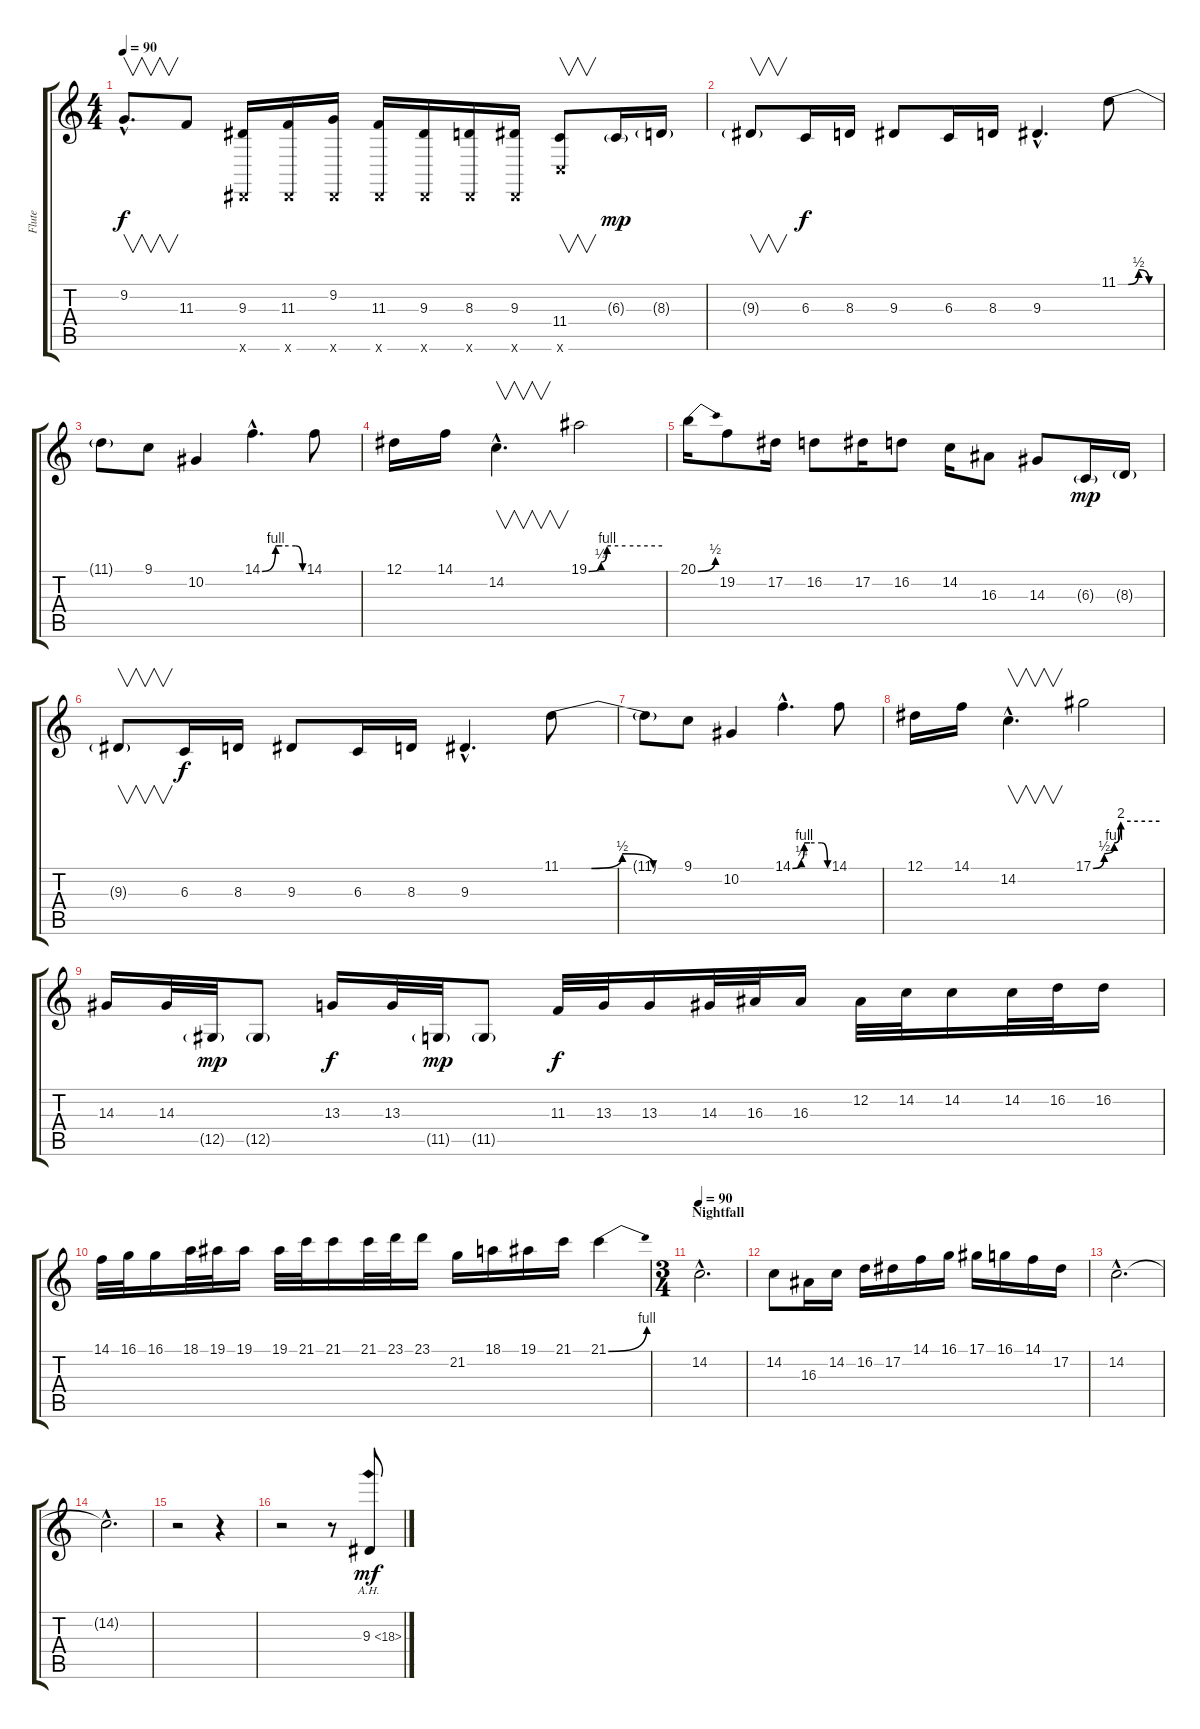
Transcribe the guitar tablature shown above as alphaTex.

\track ("Flute" "Flute") {instrument flute}
\staff {score tabs}
\tuning (Eb4 Bb3 Gb3 Db3 Ab2 Eb2) {hide}
\ts (4 4)
\tempo 90
\clef g2
\ks c
9.2{hac}.8{v d dy f} 11.3.8 (9.3 0.6{x}).16 (11.3 0.6{x}).16 (9.2 0.6{x}).16 (11.3 0.6{x}).16 (9.3 0.6{x}).16 (8.3 0.6{x}).16 (9.3 0.6{x}).16 (11.4 9.6{x}).8{v} 6.3{g}.16{dy mp volume 13} 8.3{g}.16 |
9.3{g}.8{v} 6.3.16{dy f balance 12} 8.3.16 9.3.8 6.3.16 8.3.16 9.3{hac}.4{d} 11.1{be (custom 0 0 15 0 30 2 45 0 60 0)}.8{volume 10 balance 8} |
11.1{t}.8 9.1.8 10.2.4 14.1{be (custom 0 0 20 4 30 4 50 4 60 0) hac}.4{d} 14.1.8 |
12.1.16 14.1.16 14.2{hac}.4{v d} 19.1{be (custom 0 0 10 1 15 4 30 4 60 4)}.2 |
20.1{be (bend 0 0 60 2)}.16 19.2.8 17.2.16 16.2.8 17.2.16 16.2.8 14.2.16 16.3.8 14.3.8 6.3{g}.16{dy mp volume 13 balance 12} 8.3{g}.16 |
9.3{g}.8{v} 6.3.16{dy f} 8.3.16 9.3.8 6.3.16 8.3.16 9.3{hac}.4{d} 11.1{be (custom 0 0 15 0 30 2 45 0 60 0)}.8{volume 10 balance 8} |
11.1{t}.8 9.1.8 10.2.4 14.1{be (custom 0 0 15 1 20 4 30 4 50 4 60 0) hac}.4{d} 14.1.8 |
12.1.16 14.1.16 14.2{hac}.4{v d} 17.1{be (custom 0 0 10 2 19 4 25 8 60 8)}.2 |
14.3.16{volume 13} 14.3.32 12.5{g}.32{dy mp} 12.5{g}.8 13.3.16{dy f} 13.3.32 11.5{g}.32{dy mp} 11.5{g}.8 11.3.32{dy f} 13.3.32 13.3.16 14.3.32 16.3.32 16.3.16 12.2.32 14.2.32 14.2.16 14.2.32 16.2.32 16.2.16 |
14.1.32 16.1.32 16.1.16 18.1.32 19.1.32 19.1.16 19.1.32 21.1.32 21.1.16 21.1.32 23.1.32 23.1.16 21.2.16{volume 10} 18.1.16 19.1.16 21.1.16 21.1{be (bend 0 0 60 4)}.4 |
\ts (3 4)
\section ("" "Nightfall")
\tempo 90
14.2{hac}.2{d volume 10 instrument stringensemble1} |
14.2.8 16.3.16 14.2.16 16.2.16 17.2.16 14.1.16 16.1.16 17.1.16 16.1.16 14.1.16 17.2.16 |
14.2{hac}.2{d} |
14.2{hac t}.2{d} |
r.2 r.4 |
r.2 r.8 9.3{ah 9}.8{dy mf}
